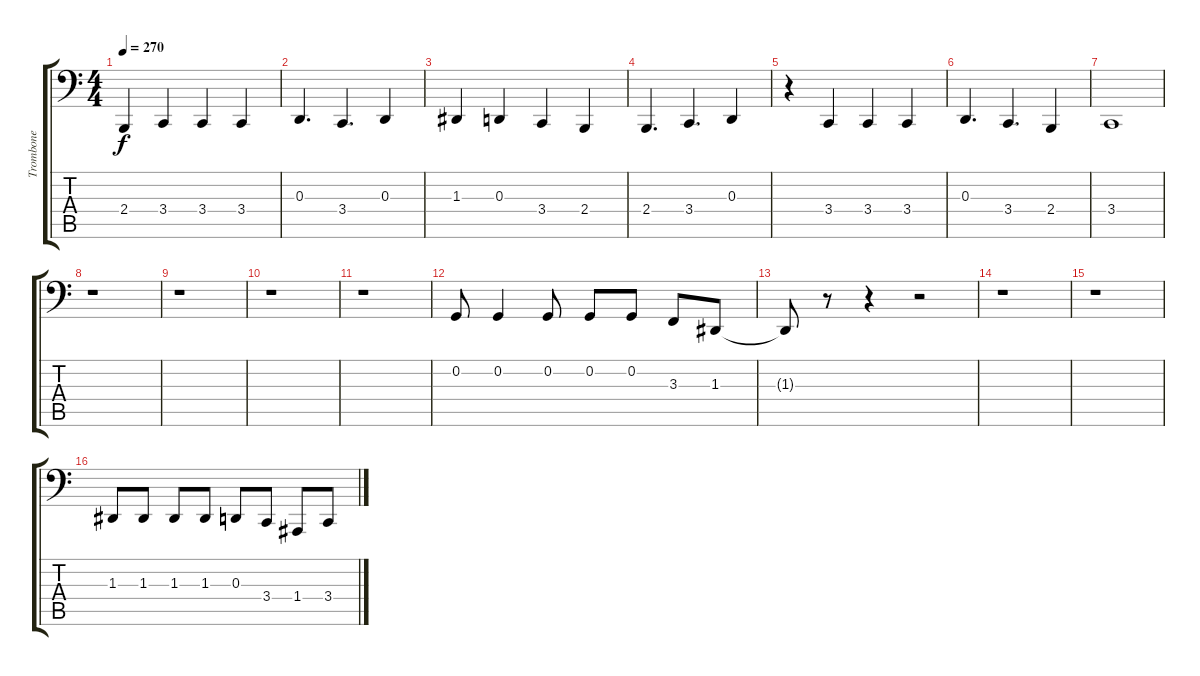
\track ("Trombone" "Trombone") {instrument trombone}
\staff {score tabs}
\tuning (C3 G2 D2 A1 E1 B0) {hide}
\ts (4 4)
\tempo 270
\clef f4
\ks c
2.4{t}.4{dy f} 3.4.4 3.4.4 3.4.4 |
0.3.4{d} 3.4.4{d} 0.3.4 |
1.3.4 0.3.4 3.4.4 2.4.4 |
2.4.4{d} 3.4.4{d} 0.3.4 |
r.4 3.4.4 3.4.4 3.4.4 |
0.3.4{d} 3.4.4{d} 2.4.4 |
3.4.1 |
r.1 |
r.1 |
r.1 |
r.1 |
0.2.8 0.2.4 0.2.8 0.2.8 0.2.8 3.3.8 1.3.8 |
1.3{t}.8 r.8 r.4 r.2 |
r.1 |
r.1 |
1.3.8 1.3.8 1.3.8 1.3.8 0.3.8 3.4.8 1.4.8 3.4.8
